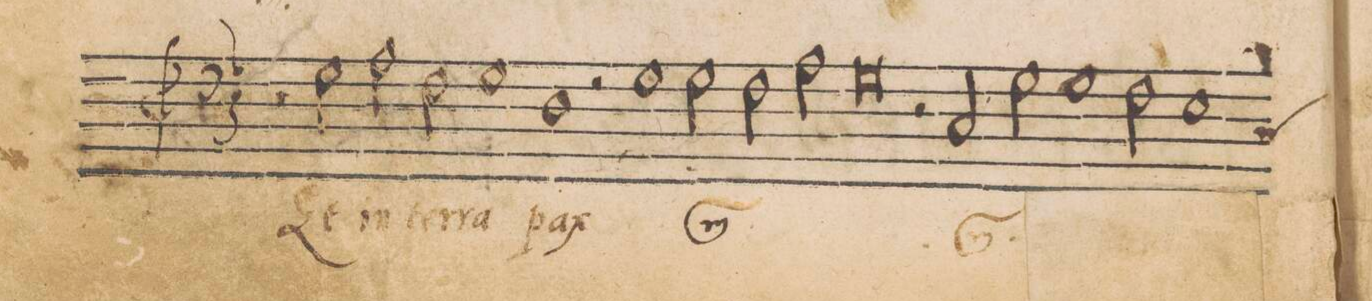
**kern	**text
*I"BASSVS	*
*clefF5	*
*k[]	*
*met(C|)	*
*M2/1	*
2rD	.
2G\	Et
2A\	in
2F\	ter-
=2-	=2-
1G	-ra
1D	pax
=3-	=3-
2rF	.
*	*ij
1G	et
2G\	in
=4-	=4-
2F\	ter-
2A\	-ra
0G	pax
=5-	=5-
2rD	.
2C/	et
=6-	=6-
2G\	in
1G	ter-
2F\	-ra
=7-	=7-
*custos:C	*
1E	pax
*	*Xij
*-	*-
